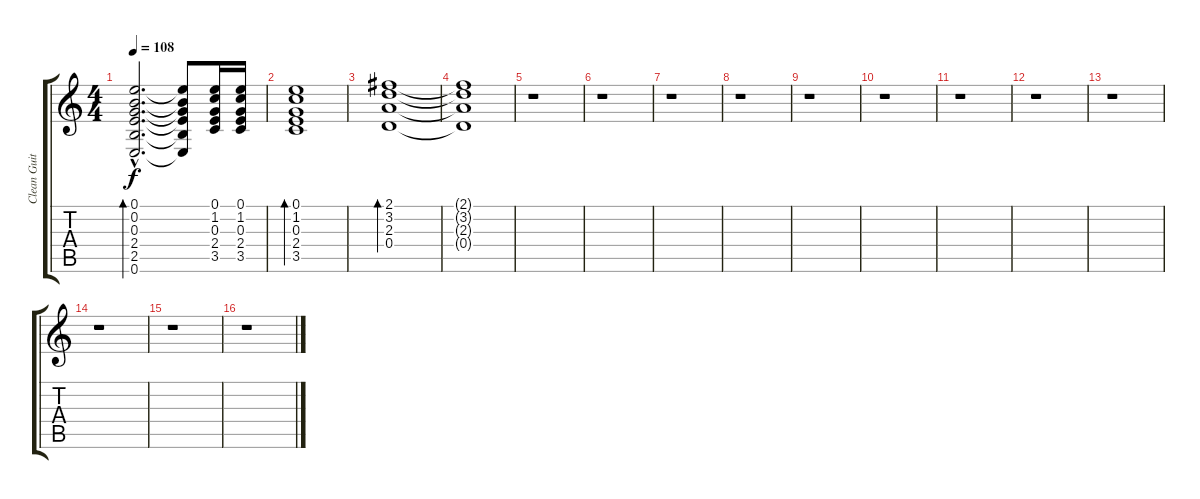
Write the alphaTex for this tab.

\track ("Clean Guitar 2" "Clean Guit") {instrument electricguitarclean}
\staff {score tabs}
\tuning (E4 B3 G3 D3 A2 E2) {hide}
\ts (4 4)
\tempo 108
\clef g2
\ks c
(0.1{hac} 0.2{hac} 0.3{hac} 2.4{hac} 2.5{hac} 0.6{hac}).2{d bd 60 dy f} (0.1{t} 0.2{t} 0.3{t} 2.4{t} 2.5{t} 0.6{t}).8 (0.1 1.2 0.3 2.4 3.5).16 (0.1 1.2 0.3 2.4 3.5).16 |
(0.1 1.2 0.3 2.4 3.5).1{bd 60} |
(2.1 3.2 2.3 0.4).1{bd 60} |
(2.1{t} 3.2{t} 2.3{t} 0.4{t}).1 |
r.1 |
r.1 |
r.1 |
r.1 |
r.1 |
r.1 |
r.1 |
r.1 |
r.1 |
r.1 |
r.1 |
r.1
